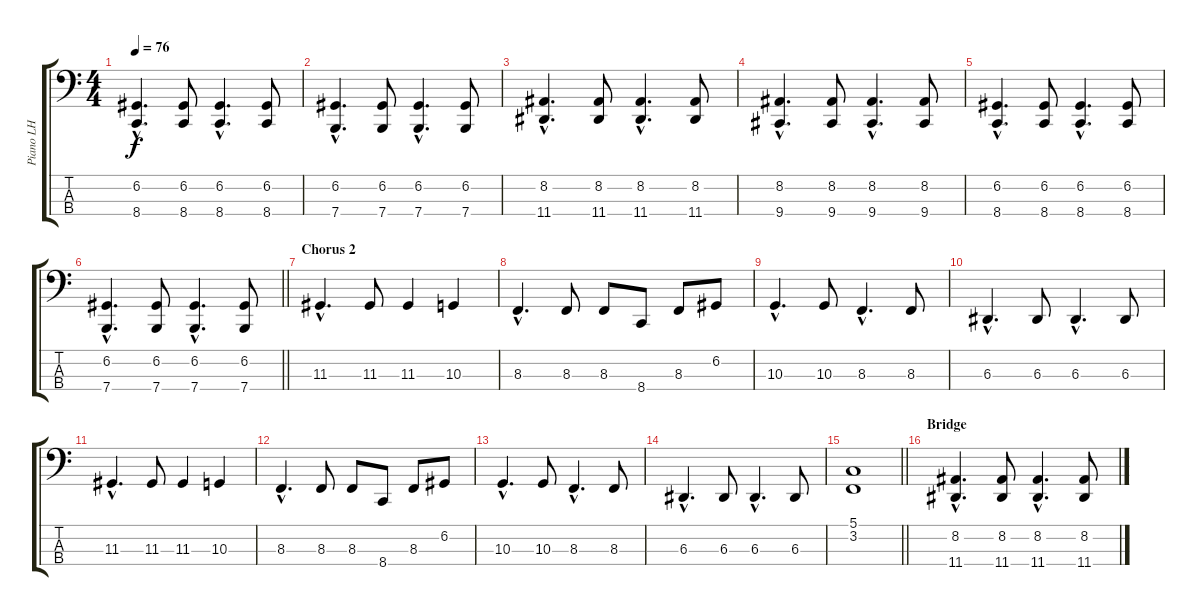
\track ("Piano LH" "Piano LH") {instrument acousticgrandpiano}
\staff {score tabs}
\tuning (G2 D2 A1 E1) {hide}
\ts (4 4)
\tempo 76
\clef f4
\ks c
(6.2{hac} 8.4{hac}).4{d dy f} (6.2 8.4).8 (6.2{hac} 8.4{hac}).4{d} (6.2 8.4).8 |
(6.2{hac} 7.4{hac}).4{d} (6.2 7.4).8 (6.2{hac} 7.4{hac}).4{d} (6.2 7.4).8 |
(8.2{hac} 11.4{hac}).4{d} (8.2 11.4).8 (8.2{hac} 11.4{hac}).4{d} (8.2 11.4).8 |
(8.2{hac} 9.4{hac}).4{d} (8.2 9.4).8 (8.2{hac} 9.4{hac}).4{d} (8.2 9.4).8 |
(6.2{hac} 8.4{hac}).4{d} (6.2 8.4).8 (6.2{hac} 8.4{hac}).4{d} (6.2 8.4).8 |
\barLineRight lightlight
(6.2{hac} 7.4{hac}).4{d} (6.2 7.4).8 (6.2{hac} 7.4{hac}).4{d} (6.2 7.4).8 |
\section ("" "Chorus 2")
11.3{hac}.4{d} 11.3.8 11.3.4 10.3.4 |
8.3{hac}.4{d} 8.3.8 8.3.8 8.4.8 8.3.8 6.2.8 |
10.3{hac}.4{d} 10.3.8 8.3{hac}.4{d} 8.3.8 |
6.3{hac}.4{d} 6.3.8 6.3{hac}.4{d} 6.3.8 |
11.3{hac}.4{d} 11.3.8 11.3.4 10.3.4 |
8.3{hac}.4{d} 8.3.8 8.3.8 8.4.8 8.3.8 6.2.8 |
10.3{hac}.4{d} 10.3.8 8.3{hac}.4{d} 8.3.8 |
6.3{hac}.4{d} 6.3.8 6.3{hac}.4{d} 6.3.8 |
\barLineRight lightlight
(5.1 3.2).1 |
\section ("" "Bridge")
(8.2{hac} 11.4{hac}).4{d} (8.2 11.4).8 (8.2{hac} 11.4{hac}).4{d} (8.2 11.4).8
